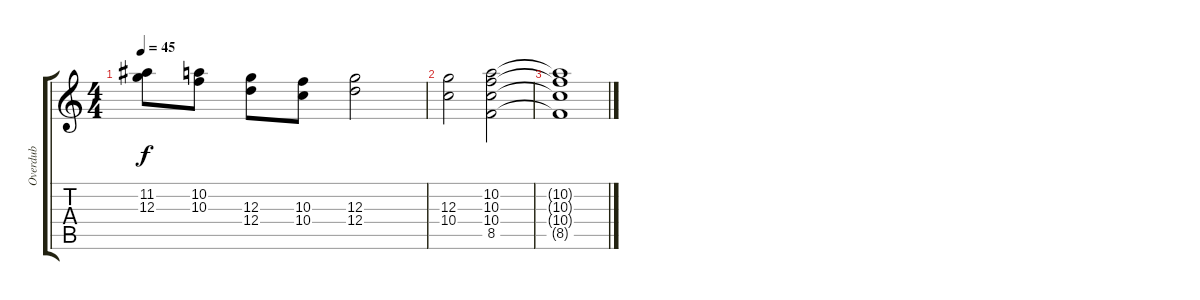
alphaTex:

\track ("Overdub" "Overdub") {instrument acousticguitarsteel}
\staff {score tabs}
\tuning (E4 B3 G3 D3 A2 E2) {hide}
\ts (4 4)
\tempo 45
\clef g2
\ks c
(11.2 12.3).8{dy f} (10.2 10.3).8 (12.3 12.4).8 (10.3 10.4).8 (12.3 12.4).2 |
(12.3 10.4).2 (10.2 10.3 10.4 8.5).2 |
(10.2{t} 10.3{t} 10.4{t} 8.5{t}).1
